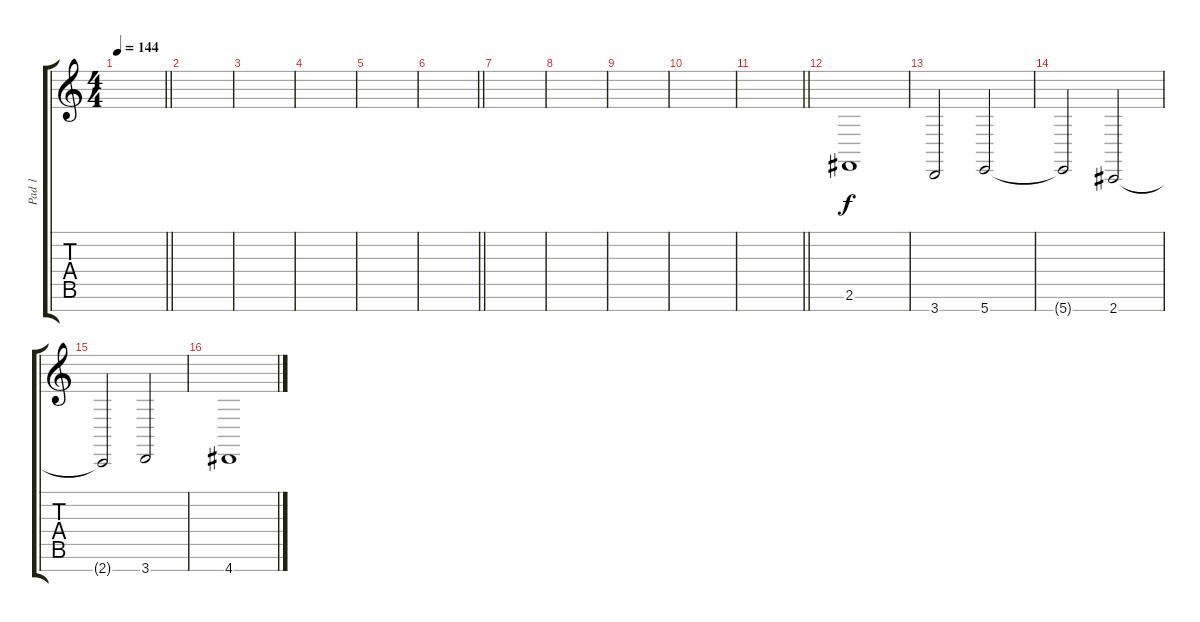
\track ("Pad 1" "Pad 1") {instrument pad2warm}
\staff {score tabs}
\tuning (E4 B3 G3 D3 A2 E2 B1) {hide}
\ts (4 4)
\tempo 144
\clef g2
\barLineRight lightlight
\ks c
|
|
|
|
|
\barLineRight lightlight
|
|
|
|
|
\barLineRight lightlight
|
2.6.1{instrument pad2warm} |
3.7.2 5.7.2 |
5.7{t}.2 2.7.2 |
2.7{t}.2 3.7.2 |
4.7.1
